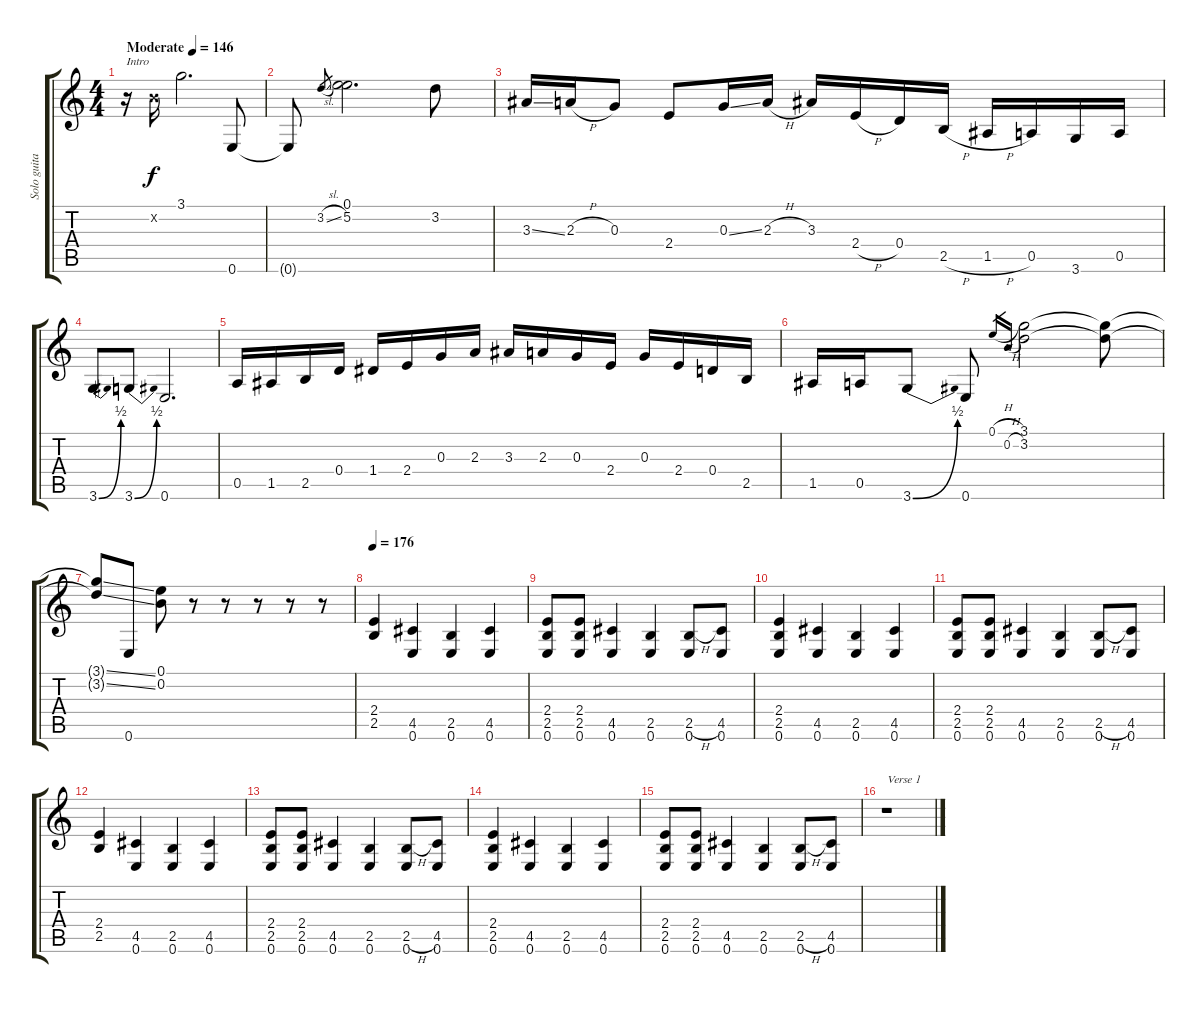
\track ("Solo guitar" "Solo guita") {instrument overdrivenguitar}
\staff {score tabs}
\tuning (E4 B3 G3 D3 A2 E2) {hide}
\ts (4 4)
\tempo (146 "Moderate")
\clef g2
\ks c
r.16{txt "Intro" dy f instrument overdrivenguitar} 0.2{x}.16 3.1.2{d} 0.6.8 |
0.6{t}.8 3.2{sl}.8{gr} (0.1 5.2).2{d} 3.2.8 |
3.3{ss}.16 2.3{h}.16 0.3.8 2.4.8 0.3{ss}.16 2.3{h}.16 3.3.16 2.4{h}.16 0.4.16 2.5{h}.16 1.5{h}.16 0.5.16 3.6.16 0.5.16 |
3.6{be (bend 0 0 60 2)}.8 3.6{be (bend 0 0 60 2)}.8 0.6.2{d} |
0.5.16 1.5.16 2.5.16 0.4.16 1.4.16 2.4.16 0.3.16 2.3.16 3.3.16 2.3.16 0.3.16 2.4.16 0.3.16 2.4.16 0.4.16 2.5.16 |
1.5.16 0.5.16 3.6{be (bend 0 0 60 2)}.8 0.6.8 0.1{h}.16{gr} 0.2{h}.16{gr} (3.1 3.2).2 (3.1{t} 3.2{t}).8 |
(3.1{ss t} 3.2{ss t}).8 0.6.8 (0.1 0.2).8 r.8 r.8 r.8 r.8 r.8 |
\tempo 176
(2.4 2.5).4 (4.5 0.6).4 (2.5 0.6).4 (4.5 0.6).4 |
(2.4 2.5 0.6).8 (2.4 2.5 0.6).8 (4.5 0.6).4 (2.5 0.6).4 (2.5{h} 0.6).8 (4.5 0.6).8 |
(2.4 2.5 0.6).4 (4.5 0.6).4 (2.5 0.6).4 (4.5 0.6).4 |
(2.4 2.5 0.6).8 (2.4 2.5 0.6).8 (4.5 0.6).4 (2.5 0.6).4 (2.5{h} 0.6).8 (4.5 0.6).8 |
(2.4 2.5).4 (4.5 0.6).4 (2.5 0.6).4 (4.5 0.6).4 |
(2.4 2.5 0.6).8 (2.4 2.5 0.6).8 (4.5 0.6).4 (2.5 0.6).4 (2.5{h} 0.6).8 (4.5 0.6).8 |
(2.4 2.5 0.6).4 (4.5 0.6).4 (2.5 0.6).4 (4.5 0.6).4 |
(2.4 2.5 0.6).8 (2.4 2.5 0.6).8 (4.5 0.6).4 (2.5 0.6).4 (2.5{h} 0.6).8 (4.5 0.6).8 |
r.1{txt "Verse 1"}
